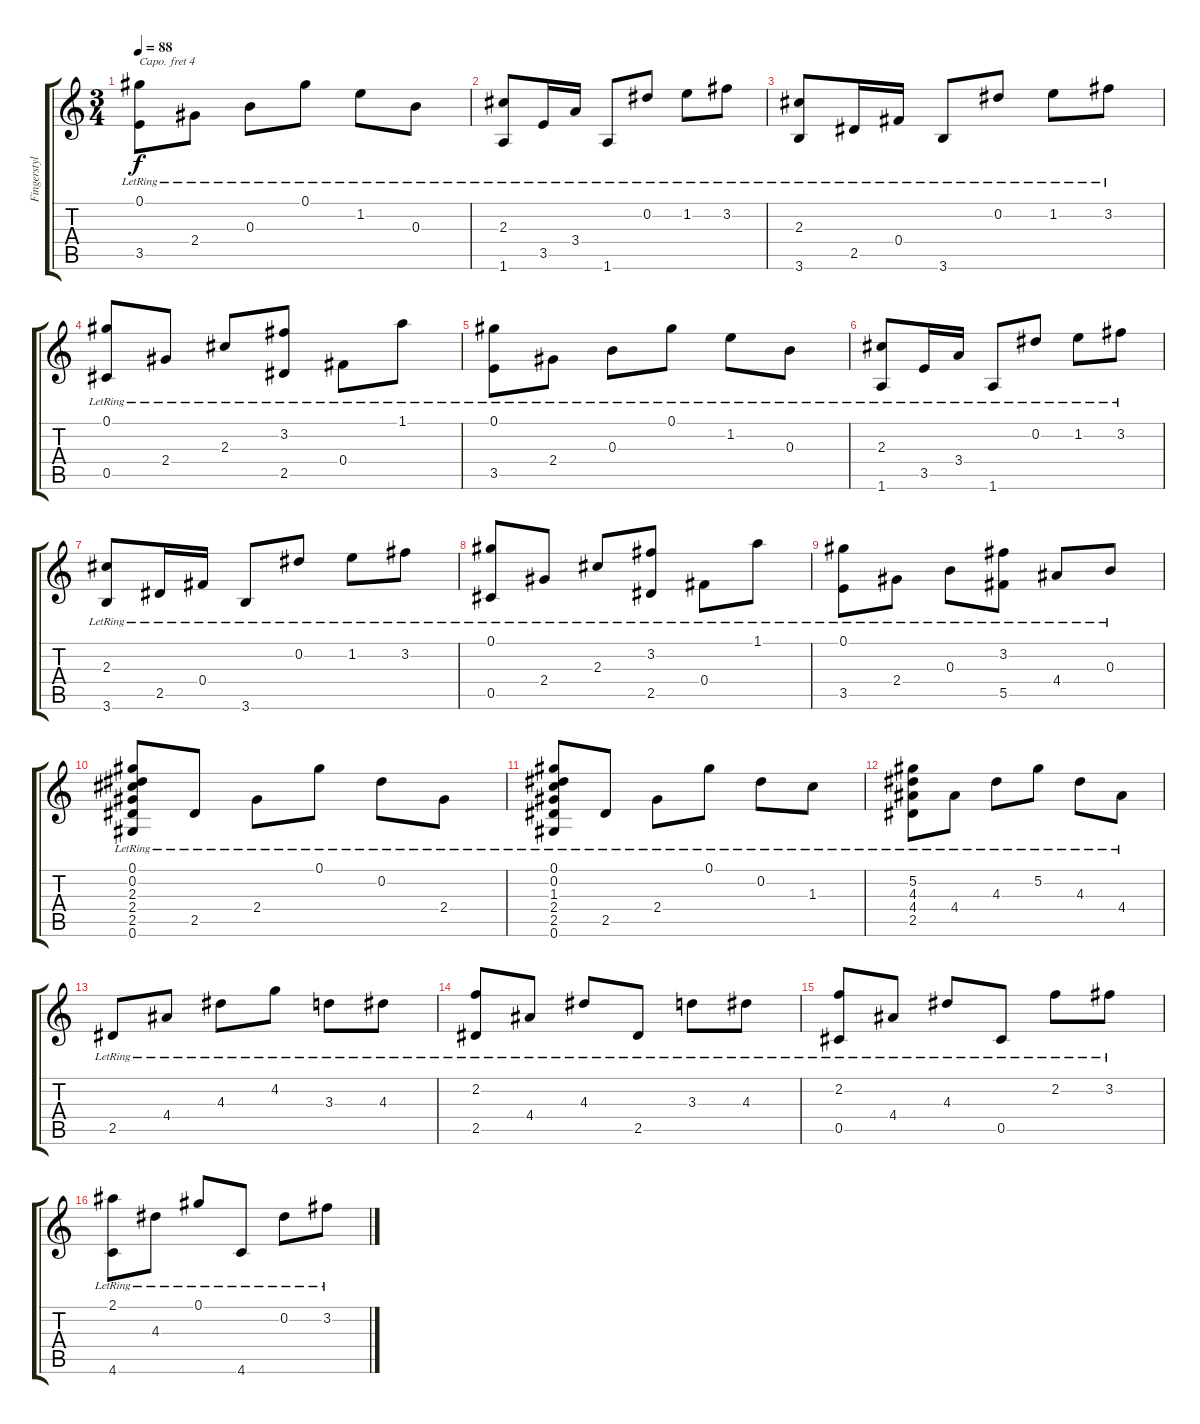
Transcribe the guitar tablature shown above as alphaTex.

\track ("Fingerstyle" "Fingerstyl") {instrument acousticguitarnylon}
\staff {score tabs}
\capo 4
\tuning (E4 B3 G3 D3 A2 E2) {hide}
\ts (3 4)
\tempo 88
\clef g2
\ks c
(0.1{lr} 3.5{lr}).8{dy f} 2.4{lr}.8 0.3{lr}.8 0.1{lr}.8 1.2{lr}.8 0.3{lr}.8 |
(2.3{lr} 1.6{lr}).8 3.5{lr}.16 3.4{lr}.16 1.6{lr}.8 0.2{lr}.8 1.2{lr}.8 3.2{lr}.8 |
(2.3{lr} 3.6{lr}).8 2.5{lr}.16 0.4{lr}.16 3.6{lr}.8 0.2{lr}.8 1.2{lr}.8 3.2{lr}.8 |
(0.1{lr} 0.5{lr}).8 2.4{lr}.8 2.3{lr}.8 (3.2{lr} 2.5{lr}).8 0.4{lr}.8 1.1{lr}.8 |
(0.1{lr} 3.5{lr}).8 2.4{lr}.8 0.3{lr}.8 0.1{lr}.8 1.2{lr}.8 0.3{lr}.8 |
(2.3{lr} 1.6{lr}).8 3.5{lr}.16 3.4{lr}.16 1.6{lr}.8 0.2{lr}.8 1.2{lr}.8 3.2{lr}.8 |
(2.3{lr} 3.6{lr}).8 2.5{lr}.16 0.4{lr}.16 3.6{lr}.8 0.2{lr}.8 1.2{lr}.8 3.2{lr}.8 |
(0.1{lr} 0.5{lr}).8 2.4{lr}.8 2.3{lr}.8 (3.2{lr} 2.5{lr}).8 0.4{lr}.8 1.1{lr}.8 |
(0.1{lr} 3.5{lr}).8 2.4{lr}.8 0.3{lr}.8 (3.2{lr} 5.5{lr}).8 4.4{lr}.8 0.3{lr}.8 |
(0.1{lr} 0.2{lr} 2.3{lr} 2.4{lr} 2.5{lr} 0.6{lr}).8 2.5{lr}.8 2.4{lr}.8 0.1{lr}.8 0.2{lr}.8 2.4{lr}.8 |
(0.1{lr} 0.2{lr} 1.3{lr} 2.4{lr} 2.5{lr} 0.6{lr}).8 2.5{lr}.8 2.4{lr}.8 0.1{lr}.8 0.2{lr}.8 1.3{lr}.8 |
(5.2{lr} 4.3{lr} 4.4{lr} 2.5{lr}).8 4.4{lr}.8 4.3{lr}.8 5.2{lr}.8 4.3{lr}.8 4.4{lr}.8 |
2.5{lr}.8 4.4{lr}.8 4.3{lr}.8 4.2{lr}.8 3.3{lr}.8 4.3{lr}.8 |
(2.2{lr} 2.5{lr}).8 4.4{lr}.8 4.3{lr}.8 2.5{lr}.8 3.3{lr}.8 4.3{lr}.8 |
(2.2{lr} 0.5{lr}).8 4.4{lr}.8 4.3{lr}.8 0.5{lr}.8 2.2{lr}.8 3.2{lr}.8 |
(2.1{lr} 4.6{lr}).8 4.3{lr}.8 0.1{lr}.8 4.6{lr}.8 0.2{lr}.8 3.2{lr}.8
